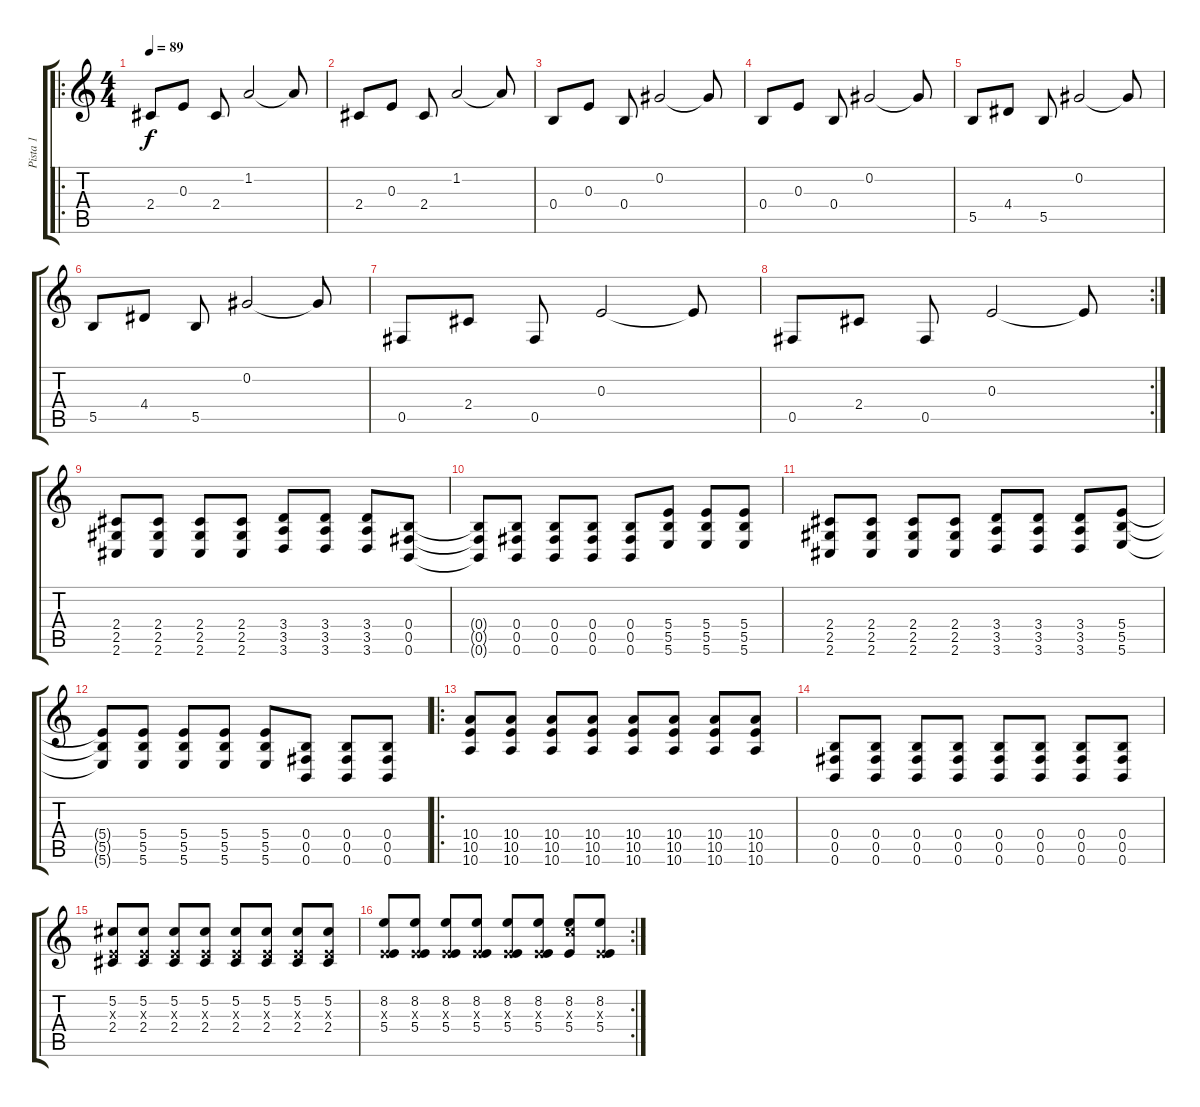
\track ("Pista 1" "Pista 1") {instrument overdrivenguitar}
\staff {score tabs}
\tuning (Db4 Ab3 E3 B2 Gb2 B1) {hide}
\ro
\ts (4 4)
\tempo 89
\clef g2
\ks c
2.4.8{dy f} 0.3.8 2.4.8 1.2.2 1.2{t}.8 |
2.4.8 0.3.8 2.4.8 1.2.2 1.2{t}.8 |
0.4.8 0.3.8 0.4.8 0.2.2 0.2{t}.8 |
0.4.8 0.3.8 0.4.8 0.2.2 0.2{t}.8 |
5.5.8 4.4.8 5.5.8 0.2.2 0.2{t}.8 |
5.5.8 4.4.8 5.5.8 0.2.2 0.2{t}.8 |
0.5.8 2.4.8 0.5.8 0.3.2 0.3{t}.8 |
\rc 2
0.5.8 2.4.8 0.5.8 0.3.2 0.3{t}.8 |
(2.4 2.5 2.6).8 (2.4 2.5 2.6).8 (2.4 2.5 2.6).8 (2.4 2.5 2.6).8 (3.4 3.5 3.6).8 (3.4 3.5 3.6).8 (3.4 3.5 3.6).8 (0.4 0.5 0.6).8 |
(0.4{t} 0.5{t} 0.6{t}).8 (0.4 0.5 0.6).8 (0.4 0.5 0.6).8 (0.4 0.5 0.6).8 (0.4 0.5 0.6).8 (5.4 5.5 5.6).8 (5.4 5.5 5.6).8 (5.4 5.5 5.6).8 |
(2.4 2.5 2.6).8 (2.4 2.5 2.6).8 (2.4 2.5 2.6).8 (2.4 2.5 2.6).8 (3.4 3.5 3.6).8 (3.4 3.5 3.6).8 (3.4 3.5 3.6).8 (5.4 5.5 5.6).8 |
(5.4{t} 5.5{t} 5.6{t}).8 (5.4 5.5 5.6).8 (5.4 5.5 5.6).8 (5.4 5.5 5.6).8 (5.4 5.5 5.6).8 (0.4 0.5 0.6).8 (0.4 0.5 0.6).8 (0.4 0.5 0.6).8 |
\ro
(10.4 10.5 10.6).8 (10.4 10.5 10.6).8 (10.4 10.5 10.6).8 (10.4 10.5 10.6).8 (10.4 10.5 10.6).8 (10.4 10.5 10.6).8 (10.4 10.5 10.6).8 (10.4 10.5 10.6).8 |
(0.4 0.5 0.6).8 (0.4 0.5 0.6).8 (0.4 0.5 0.6).8 (0.4 0.5 0.6).8 (0.4 0.5 0.6).8 (0.4 0.5 0.6).8 (0.4 0.5 0.6).8 (0.4 0.5 0.6).8 |
(5.2 0.3{x} 2.4).8 (5.2 0.3{x} 2.4).8 (5.2 0.3{x} 2.4).8 (5.2 0.3{x} 2.4).8 (5.2 0.3{x} 2.4).8 (5.2 0.3{x} 2.4).8 (5.2 0.3{x} 2.4).8 (5.2 0.3{x} 2.4).8 |
\rc 2
(8.2 0.3{x} 5.4).8 (8.2 0.3{x} 5.4).8 (8.2 0.3{x} 5.4).8 (8.2 0.3{x} 5.4).8 (8.2 0.3{x} 5.4).8 (8.2 0.3{x} 5.4).8 (8.2 8.3{x} 5.4).8 (8.2 0.3{x} 5.4).8
